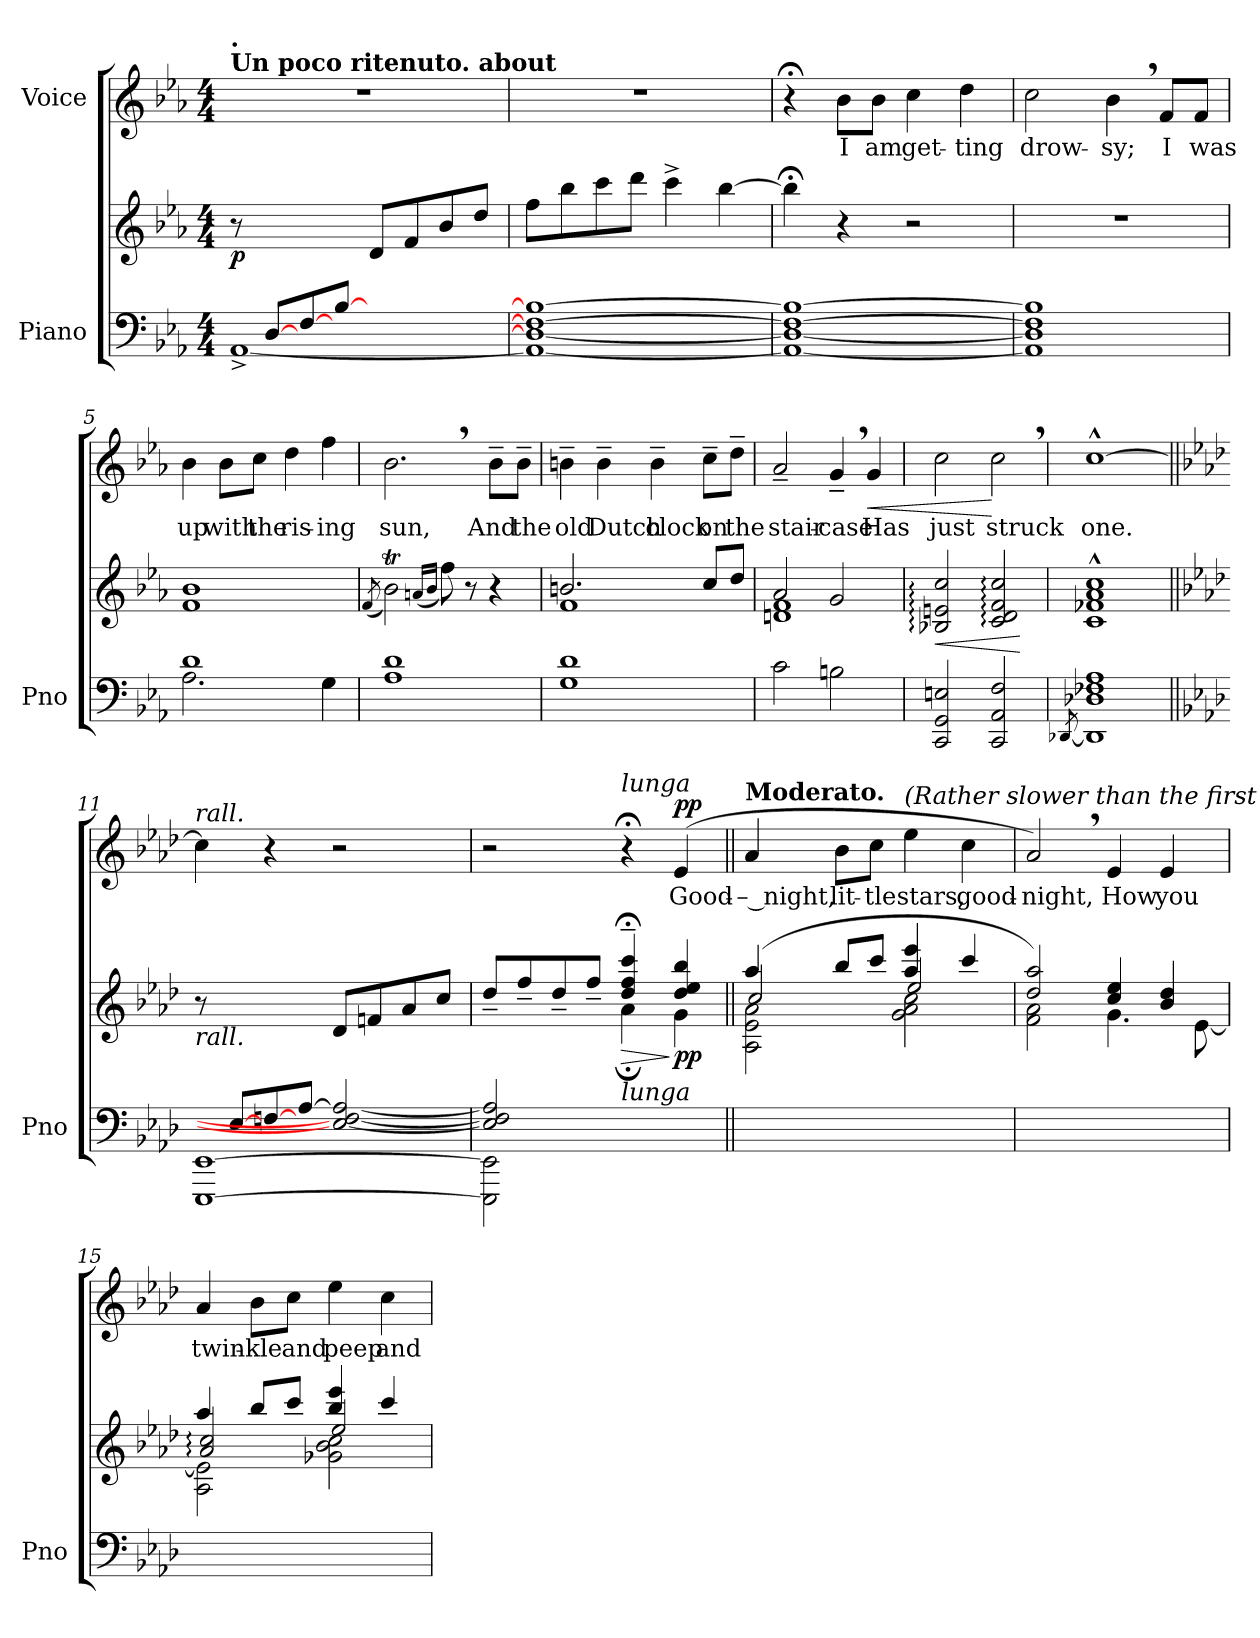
**kern	**kern	**dynam	**kern	**text	**dynam
*part2	*part2	*part2	*part1	*part1	*part1
*staff3	*staff2	*staff2/3	*staff1	*staff1	*staff1
*I"Piano	*	*	*I"Voice	*	*
*I'Pno	*	*	*	*	*
*clefF4	*clefG2	*	*clefG2	*	*
*k[b-e-a-]	*k[b-e-a-]	*	*k[b-e-a-]	*	*
*M4/4	*M4/4	*	*M4/4	*	*
*MM84	*MM84	*	*MM84	*	*
=1	=1	=1	=1	=1	=1
*^	*	*	*	*	*
!	!	!	!	!LO:TX:a:B:t=Un poco ritenuto. about	!	!
!	!	!	!	!LO:TX:a:B:t=.	!	!
!	!	!	!LO:DY:b	!	!	!
8ryy	[1AA-i^	8r	p	1r	.	.
(>[8D/L	.	4.ryy	.	.	.	.
[8F/	.	.	.	.	.	.
[8B-/J	.	.	.	.	.	.
2ryy	.	8d/L	.	.	.	.
.	.	8f/	.	.	.	.
.	.	8b-/	.	.	.	.
.	.	8dd/J	.	.	.	.
*v	*v	*	*	*	*	*
=2	=2	=2	=2	=2	=2
1AA-_ 1D_ 1F_ 1B-_	8ff\L	.	1r	.	.
.	8bb-\	.	.	.	.
.	8ccc\	.	.	.	.
.	8ddd\J	.	.	.	.
.	4ccc^\	.	.	.	.
.	[4bb-\	.	.	.	.
=3	=3	=3	=3	=3	=3
1AA-_ 1D_ 1F_ 1B-_	4bb-;<\])	.	4r;<	.	.
!	!	!	!	!LO:LY:b	!LO:DY:a
!	!	!	!	!	!LO:DY:n=1:a
.	4r	.	8b-\L	I	p other-dynamics
!	!	!	!	!LO:LY:b	!
.	.	.	8b-\J	am	.
!	!	!	!	!LO:LY:b	!
.	2r	.	4cc\	get-	.
!	!	!	!	!LO:LY:b	!
.	.	.	4dd\	-ting	.
!!LO:LB:g=z
=4	=4	=4	=4	=4	=4
!	!	!	!	!LO:LY:b	!
1AA-] 1D] 1F] 1B-]	1r	.	2cc\	drow-	.
!	!	!	!	!LO:LY:b	!
.	.	.	4b-,\	-sy;	.
!	!	!	!	!LO:LY:b	!
.	.	.	8f/L	I	.
!	!	!	!	!LO:LY:b	!
.	.	.	8f/J	was	.
=5	=5	=5	=5	=5	=5
*^	*	*	*	*	*
!	!	!	!	!	!LO:LY:b	!
1d	2.A-\	1f 1b-	.	4b-\	up	.
!	!	!	!	!	!LO:LY:b	!
.	.	.	.	8b-\L	with	.
!	!	!	!	!	!LO:LY:b	!
.	.	.	.	8cc\J	the	.
!	!	!	!	!	!LO:LY:b	!
.	.	.	.	4dd\	ris-	.
!	!	!	!	!	!LO:LY:b	!
.	4G\	.	.	4ff\	-ing	.
*v	*v	*	*	*	*	*
=6	=6	=6	=6	=6	=6
.	(<8qf/	.	.	.	.
!	!	!	!	!LO:LY:b	!
1A- 1d	2b-T\)	.	2.b-,\	sun,	.
.	(<16qan/LL	.	.	.	.
.	16qb-/JJ	.	.	.	.
.	8ff\)	.	.	.	.
.	8r	.	.	.	.
!	!	!	!	!LO:LY:b	!
.	4r	.	8b-~\L	And	.
!	!	!	!	!LO:LY:b	!
.	.	.	8b-~\J	the	.
=7	=7	=7	=7	=7	=7
*	*^	*	*	*	*
!	!	!	!	!	!LO:LY:b	!
1G 1d	2.bn/	1f	.	4bn~\	old	.
!	!	!	!	!	!LO:LY:b	!
.	.	.	.	4b~\	Dutch	.
!	!	!	!	!	!LO:LY:b	!
.	.	.	.	4b~\	clock	.
!	!	!	!	!	!LO:LY:b	!
.	8cc/L	.	.	8cc~\L	on	.
!	!	!	!	!	!LO:LY:b	!
.	8dd/J	.	.	8dd~\J	the	.
!!LO:LB:g=z
=8	=8	=8	=8	=8	=8	=8
!	!	!	!	!	!LO:LY:b	!
2c\	2a-/	1dn 1f	.	2a-~/	stair-	.
!	!	!	!	!	!LO:LY:b	!
2Bn\	2g/	.	.	4g~,/	-case	.
!	!	!	!	!	!LO:LY:b	!LO:HP:b
.	.	.	.	4g/	Has	<
*	*v	*v	*	*	*	*
=9	=9	=9	=9	=9	=9
!	!	!LO:HP:b	!	!LO:LY:b	!
2CC/ 2GG/ 2En/	2B-X/: 2en/: 2cc/:	<	2cc\	just	.
!	!	!	!	!LO:LY:b	!
2CC/ 2AA-/ 2F/	2c/: 2d/: 2f/: 2cc/:	.	2cc,\	struck	[
.	.	[	.	.	.
=10	=10	=10	=10	=10	=10
*^	*	*	*	*	*
.	[8qDD-X/	.	.	.	.	.
!	!	!	!	!	!LO:LY:b	!
1D-X 1F-X 1A-	1DD-]	1c^^ 1f-X^^ 1a-^^ 1cc^^	.	[1cc^^	one.	.
*v	*v	*	*	*	*	*
=11||	=11||	=11||	=11||	=11||	=11||
*k[b-e-a-d-]	*k[b-e-a-d-]	*	*k[b-e-a-d-]	*	*
*	*	*	*MM70	*	*
*^	*	*	*	*	*
*	*^	*	*	*	*	*
!	!	!	!	!	!LO:TX:a:i:t=rall.	!	!
!	!	!	!LO:TX:b:i:t=rall.	!	!	!	!
8ryy	2rGGyy	[1EEE- [1EE-	8r	.	4cc\]	.	.
(>[8E-/L	.	.	4.ryy	.	.	.	.
[8Fn/	.	.	.	.	4r	.	.
[8A-/J	.	.	.	.	.	.	.
2ryy	2E-/_ 2F/_ 2A-/_	.	8d-i/L	.	2r	.	.
.	.	.	8fn/	.	.	.	.
.	.	.	8a-/	.	.	.	.
.	.	.	8cc/J	.	.	.	.
*	*v	*v	*	*	*	*	*
=12	=12	=12	=12	=12	=12	=12
*	*	*^	*	*	*	*
(>2E-/] 2F/] 2A-/]	2EEE-\] 2EE-\]	8dd-~/L	2ryy	.	2r	.	.
.	.	8ff~/	.	.	.	.	.
.	.	8dd-~/	.	.	.	.	.
.	.	8ff~/J	.	.	.	.	.
!	!	!	!	!	!LO:TX:a:i:t=lunga	!	!
!LO:TX:a:i:t=lunga	!	!	!	!	!	!	!
!	!	!	!	!LO:HP:b	!	!	!
2ryy	2ryy	4dd-/;<~ 4ff/;<~ 4ccc/;<~)	4a-;\)	>	4r;<	.	.
!	!	!	!	!LO:DY:n=1:b	!	!LO:LY:b	!LO:DY:a
.	.	4dd-/ 4ee-/ 4bb-/	4g\	] pp	(>4e-/	Good-	pp
*v	*v	*	*	*	*	*	*
*	*v	*v	*	*	*	*
!!LO:PB:g=z
=13||	=13||	=13||	=13||	=13||	=13||
*	*	*	*MM88	*	*
*	*^	*	*	*	*
*	*	*^	*	*	*	*
!	!	!	!	!	!LO:TX:a:B:t=Moderato.	!	!
!	!	!	!	!	!	!LO:LY:b	!
1ryy	(>4aa-/	2cc/	2A-\ 2e-\ 2a-\	.	4a-/	-– night,	.
!	!	!	!	!	!	!LO:LY:b	!
.	8bb-/L	.	.	.	8b-\L	lit-	.
!	!	!	!	!	!	!LO:LY:b	!
.	8ccc/J	.	.	.	8cc\J	-tle	.
!	!	!	!	!	!LO:TX:a:i:t=(Rather slower than the first song.)	!	!
!	!	!	!	!	!	!LO:LY:b	!
.	4aa-/ 4eee-/	2ee-/	2g\ 2a-\ 2cc\	.	4ee-\	stars,	.
!	!	!	!	!	!	!LO:LY:b	!
.	4ccc/	.	.	.	4cc\	good-	.
*	*	*v	*v	*	*	*	*
=14	=14	=14	=14	=14	=14	=14
!	!	!	!	!	!LO:LY:b	!
1ryy	2dd-/ 2aa-/)	2f\ 2a-\	.	2a-,/)	-night,	.
!	!	!	!	!	!LO:LY:b	!
.	4cc/ 4ee-/	4.g\	.	4e-/	How	.
!	!	!	!	!	!LO:LY:b	!
.	4b-/ 4dd-/	.	.	4e-/	you	.
.	.	[8e-\	.	.	.	.
=15	=15	=15	=15	=15	=15	=15
*	*	*^	*	*	*	*
!	!	!	!	!	!	!LO:LY:b	!
1ryy	4aa-/	2a-/: 2cc/:	2A-\ 2e-\]	.	4a-/	twin-	.
!	!	!	!	!	!	!LO:LY:b	!
.	8bb-/L	.	.	.	8b-\L	-kle	.
!	!	!	!	!	!	!LO:LY:b	!
.	8ccc/J	.	.	.	8cc\J	and	.
!	!	!	!	!	!	!LO:LY:b	!
.	4bb-/ 4eee-/	2ee-/	2g-X\ 2b-\ 2cc\	.	4ee-\	peep	.
!	!	!	!	!	!	!LO:LY:b	!
.	4ccc/	.	.	.	4cc\	and	.
*	*v	*v	*v	*	*	*	*
=	=	=	=	=	=
*-	*-	*-	*-	*-	*-
